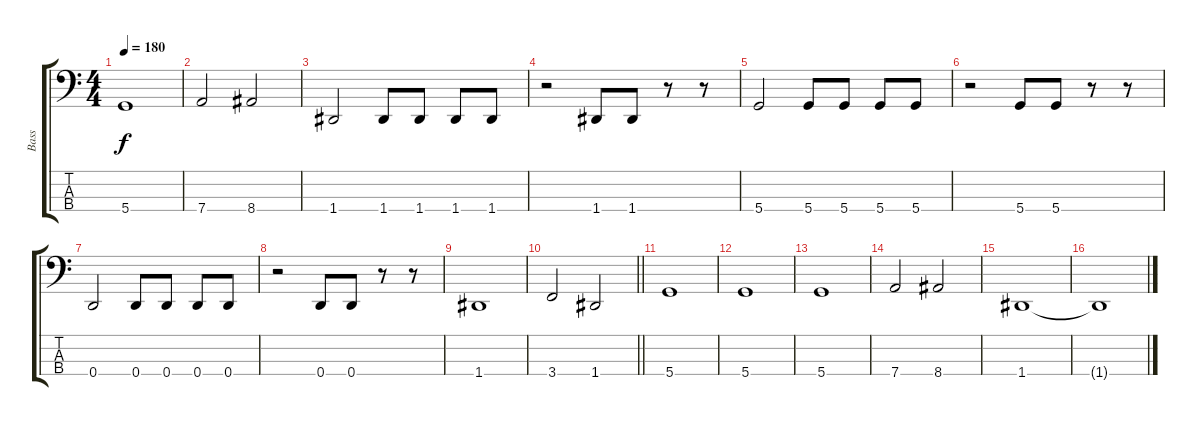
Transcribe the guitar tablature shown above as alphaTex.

\track ("Bass" "Bass") {instrument electricbassfinger}
\staff {score tabs}
\tuning (G2 D2 A1 D1) {hide}
\ts (4 4)
\tempo 180
\clef f4
\ks c
5.4.1{dy f} |
7.4.2 8.4.2 |
1.4.2 1.4.8 1.4.8 1.4.8 1.4.8 |
r.2 1.4.8 1.4.8 r.8 r.8 |
5.4.2 5.4.8 5.4.8 5.4.8 5.4.8 |
r.2 5.4.8 5.4.8 r.8 r.8 |
0.4.2 0.4.8 0.4.8 0.4.8 0.4.8 |
r.2 0.4.8 0.4.8 r.8 r.8 |
1.4.1 |
\barLineRight lightlight
3.4.2 1.4.2 |
\section ("" "")
5.4.1 |
5.4.1 |
5.4.1 |
7.4.2 8.4.2 |
1.4.1 |
1.4{t}.1
